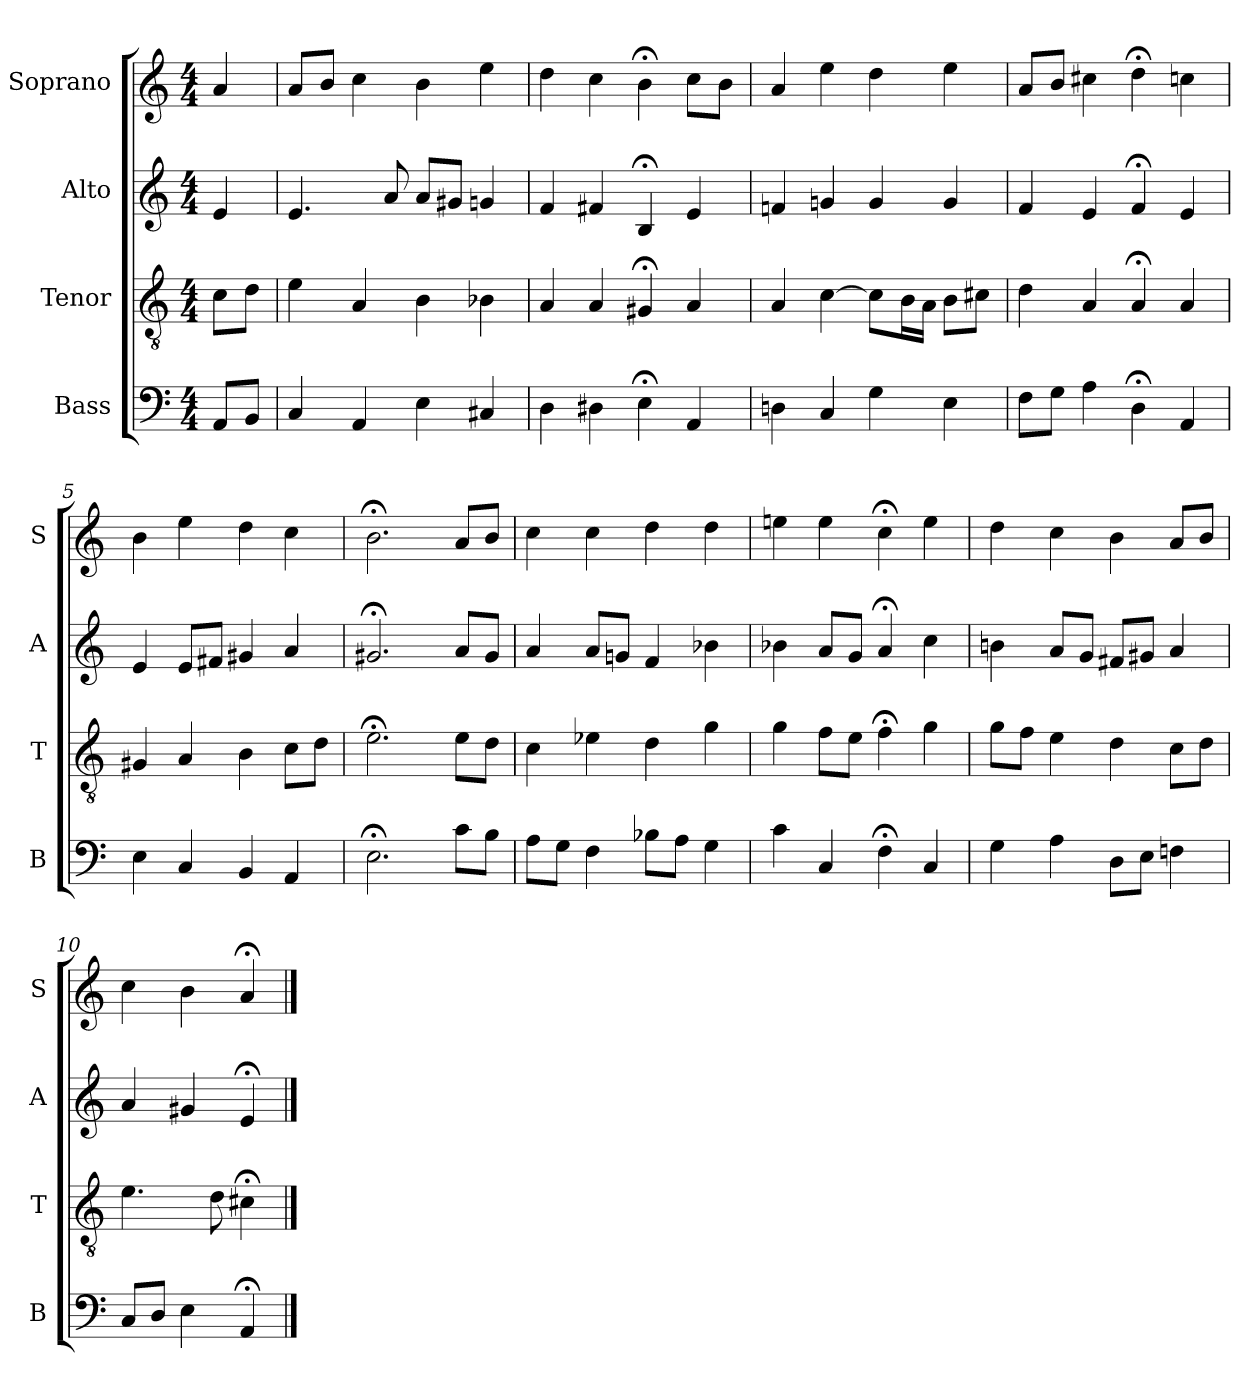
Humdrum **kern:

**kern	**kern	**kern	**kern
*part4	*part3	*part2	*part1
*staff4	*staff3	*staff2	*staff1
*I"Bass	*I"Tenor	*I"Alto	*I"Soprano
*I'B	*I'T	*I'A	*I'S
*clefF4	*clefGv2	*clefG2	*clefG2
*k[]	*k[]	*k[]	*k[]
*a:	*a:	*a:	*a:
*M4/4	*M4/4	*M4/4	*M4/4
*MM100	*MM100	*MM100	*MM100
=	=	=	=
8AAL	8cL	4e	4a
8BBJ	8dJ	.	.
=1	=1	=1	=1
4C	4e	4.e	8aL
.	.	.	8bJ
4AA	4A	.	4cc
.	.	8a	.
4E	4B	8aL	4b
.	.	8g#XJ	.
4C#X	4B-X	4gn	4ee
=2	=2	=2	=2
4D	4A	4f	4dd
4D#X	4A	4f#X	4cc
4E;<	4G#X;<	4B;<	4b;<
4AA	4A	4e	8ccL
.	.	.	8bJ
=3	=3	=3	=3
4Dn	4A	4fn	4a
4C	[4c	4gn	4ee
4G	8cL]	4g	4dd
.	16BL	.	.
.	16AJJ	.	.
4E	8BL	4g	4ee
.	8c#XJ	.	.
=4	=4	=4	=4
8FL	4d	4f	8aL
8GJ	.	.	8bJ
4A	4A	4e	4cc#X
4D;<	4A;<	4f;<	4dd;<
4AA	4A	4e	4ccn
=5	=5	=5	=5
4E	4G#X	4e	4b
4C	4A	8eL	4ee
.	.	8f#XJ	.
4BB	4B	4g#X	4dd
4AA	8cL	4a	4cc
.	8dJ	.	.
=6	=6	=6	=6
2.E;<	2.e;<	2.g#X;<	2.b;<
8cL	8eL	8aL	8aL
8BJ	8dJ	8g#J	8bJ
=7	=7	=7	=7
8AL	4c	4a	4cc
8GJ	.	.	.
4F	4e-X	8aL	4cc
.	.	8gnJ	.
8B-XL	4d	4f	4dd
8AJ	.	.	.
4G	4g	4b-X	4dd
=8	=8	=8	=8
4c	4g	4b-X	4een
4C	8fL	8aL	4ee
.	8eJ	8gJ	.
4F;<	4f;<	4a;<	4cc;<
4C	4g	4cc	4ee
=9	=9	=9	=9
4G	8gL	4bn	4dd
.	8fJ	.	.
4A	4e	8aL	4cc
.	.	8gJ	.
8DL	4d	8f#XL	4b
8EJ	.	8g#XJ	.
4Fn	8cL	4a	8aL
.	8dJ	.	8bJ
=10	=10	=10	=10
8CL	4.e	4a	4cc
8DJ	.	.	.
4E	.	4g#X	4b
.	8d	.	.
4AA;<	4c#X;<	4e;<	4a;<
==	==	==	==
*-	*-	*-	*-
